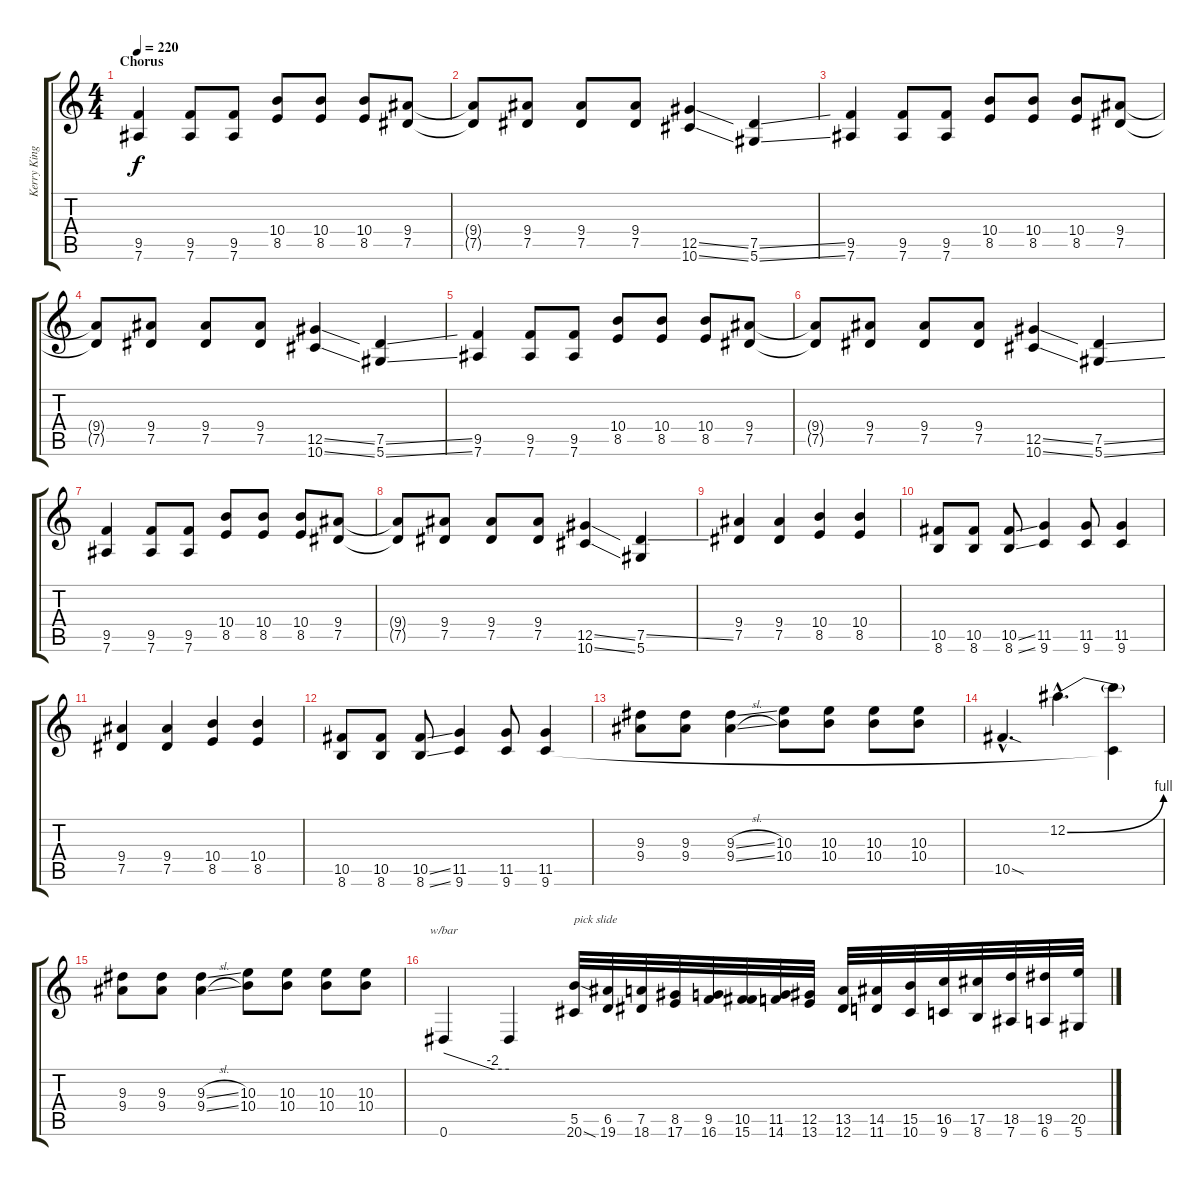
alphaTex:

\track ("Kerry King" "Kerry King") {instrument distortionguitar}
\staff {score tabs}
\tuning (Eb4 Bb3 Gb3 Db3 Ab2 Eb2) {hide}
\ts (4 4)
\section ("" "Chorus")
\tempo 220
\clef g2
\ks c
(9.5 7.6).4{dy f} (9.5 7.6).8 (9.5 7.6).8 (10.4 8.5).8 (10.4 8.5).8 (10.4 8.5).8 (9.4 7.5).8 |
(9.4{t} 7.5{t}).8 (9.4 7.5).8 (9.4 7.5).8 (9.4 7.5).8 (12.5{ss} 10.6{ss}).4 (7.5{ss} 5.6{ss}).4 |
(9.5 7.6).4 (9.5 7.6).8 (9.5 7.6).8 (10.4 8.5).8 (10.4 8.5).8 (10.4 8.5).8 (9.4 7.5).8 |
(9.4{t} 7.5{t}).8 (9.4 7.5).8 (9.4 7.5).8 (9.4 7.5).8 (12.5{ss} 10.6{ss}).4 (7.5{ss} 5.6{ss}).4 |
(9.5 7.6).4 (9.5 7.6).8 (9.5 7.6).8 (10.4 8.5).8 (10.4 8.5).8 (10.4 8.5).8 (9.4 7.5).8 |
(9.4{t} 7.5{t}).8 (9.4 7.5).8 (9.4 7.5).8 (9.4 7.5).8 (12.5{ss} 10.6{ss}).4 (7.5{ss} 5.6{ss}).4 |
(9.5 7.6).4 (9.5 7.6).8 (9.5 7.6).8 (10.4 8.5).8 (10.4 8.5).8 (10.4 8.5).8 (9.4 7.5).8 |
(9.4{t} 7.5{t}).8 (9.4 7.5).8 (9.4 7.5).8 (9.4 7.5).8 (12.5{ss} 10.6{ss}).4 (7.5{ss} 5.6).4 |
(9.4 7.5).4 (9.4 7.5).4 (10.4 8.5).4 (10.4 8.5).4 |
(10.5 8.6).8 (10.5 8.6).8 (10.5{ss} 8.6{ss}).8 (11.5 9.6).4 (11.5 9.6).8 (11.5 9.6).4 |
(9.4 7.5).4 (9.4 7.5).4 (10.4 8.5).4 (10.4 8.5).4 |
(10.5 8.6).8 (10.5 8.6).8 (10.5{ss} 8.6{ss}).8 (11.5 9.6).4 (11.5 9.6).8 (11.5 9.6).4 |
(9.3 9.4).8 (9.3 9.4).8 (9.3{sl} 9.4{sl}).4 (10.3 10.4).8 (10.3 10.4).8 (10.3 10.4).8 (10.3 10.4).8 |
10.5{sod hac}.4{d} 12.2{be (bend 0 0 60 4) hac}.4{d} (12.2{t} 9.6{t}).4 |
(9.3 9.4).8 (9.3 9.4).8 (9.3{sl} 9.4{sl}).4 (10.3 10.4).8 (10.3 10.4).8 (10.3 10.4).8 (10.3 10.4).8 |
0.6.4{tbe (custom default 0 0 45 -8 60 -8)} 0.6{t}.4 (5.5 20.6{sod}).32{txt "pick slide" instrument guitarharmonics} (6.5 19.6).32 (7.5 18.6).32 (8.5 17.6).32 (9.5 16.6).32 (10.5 15.6).32 (11.5 14.6).32 (12.5 13.6).32 (13.5 12.6).32 (14.5 11.6).32 (15.5 10.6).32 (16.5 9.6).32 (17.5 8.6).32 (18.5 7.6).32 (19.5 6.6).32 (20.5 5.6).32{instrument distortionguitar}
